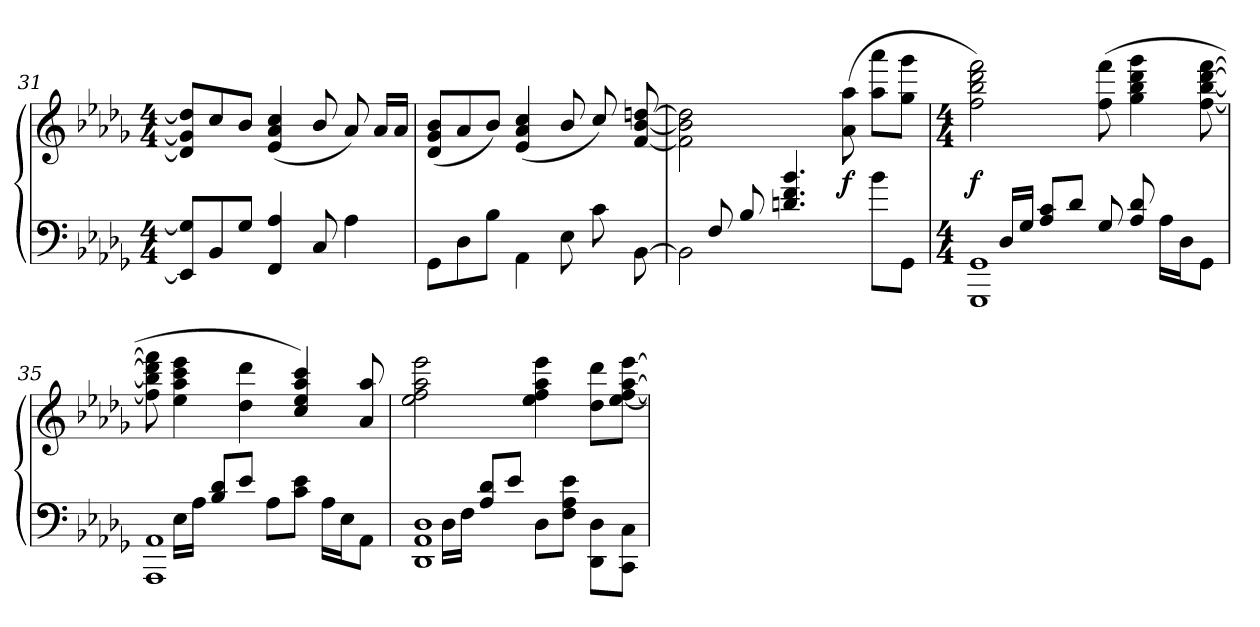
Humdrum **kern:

**kern	**kern	**dynam
*part1	*part1	*part1
*staff2	*staff1	*staff1/2
*clefF4	*clefG2	*
*k[b-e-a-d-g-]	*k[b-e-a-d-g-]	*
*D-:	*D-:	*
*M4/4	*M4/4	*
=31	=31	=31
8G-/] 8EE-/]L	8dd-/] 8g-/] 8d-/]L	.
8BB-/	8cc/	.
8G-/J	8b-/J	.
4A-/ 4FF/	(4cc/ 4a-/ 4e-/	.
8C/	8b-/	.
4A-\	8a-/)	.
.	16a-/LL	.
.	16a-/JJ	.
=32	=32	=32
8GG-\L	(8b-/ 8g-/ 8d-/L	.
8D-\	8a-/	.
8B-\J	8b-/J)	.
4AA-\	(4cc/ 4a-/ 4e-/	.
8E-\	8b-/	.
8c\	8cc/)	.
[8BB-\	[8dd/ [8b-/ [8f/	.
=33	=33	=33
*^	*	*
2BB-\]	8ryy	2dd\] 2b-\] 2f\]	.
.	8F/	.	.
.	8B-/	.	.
.	4.b-/ 4.f/ 4.d/	.	.
4ryy	.	8ryy	.
.	.	(8aa-\ 8a-\	f
8b-\L	4ryy	8aaa-\ 8aa-\L	.
8GG-\J	.	8ggg-\ 8gg-\J	.
=34	=34	=34	=34
*M4/4	*	*M4/4	*
8ryy	1GG-/ 1GGG-/	2fff\ 2ddd-\ 2bb-\ 2ff\)	f
16D-/LL	.	.	.
16G-/JJ	.	.	.
8c/ 8A-/L	.	.	.
8d-/J	.	.	.
8G-/	.	(8fff\ 8ff\	.
8d-/ 8A-/	.	4ggg-\ 4ddd-\ 4bb-\ 4gg-\	.
16A-\LL	.	.	.
16D-\J	.	.	.
8GG-\J	.	[8fff\ [8ddd-\ [8bb-\ [8ff\	.
=35	=35	=35	=35
8ryy	1AA-/ 1AAA-/	8fff\] 8ddd-\] 8bb-\] 8ff\]	.
16E-\LL	.	4eee-\ 4ccc\ 4aa-\ 4ee-\	.
16A-\JJ	.	.	.
8d-/ 8B-/L	.	.	.
8e-/J	.	4ddd-\ 4dd-\	.
8A-\L	.	.	.
8e-\ 8c\J	.	4ccc/ 4aa-/ 4ee-/ 4cc/)	.
16A-\LL	.	.	.
16E-\J	.	.	.
8AA-\J	.	8aa-/ 8a-/	.
=36	=36	=36	=36
8ryy	1D-/ 1AA-/ 1DD-/	2eee-\ 2aa-\ 2ff\ 2ee-\	.
16D-\LL	.	.	.
16F\JJ	.	.	.
8d-/ 8A-/L	.	.	.
8e-/J	.	.	.
8D-\L	.	4eee-\ 4aa-\ 4ff\ 4ee-\	.
8e-\ 8A-\ 8F\J	.	.	.
8D-\ 8DD-\L	.	8ddd-\ 8dd-\L	.
8C\ 8CC\J	.	[8eee-\ [8aa-\ [8ff\ [8ee-\J	.
*v	*v	*	*
=	=	=
*-	*-	*-
